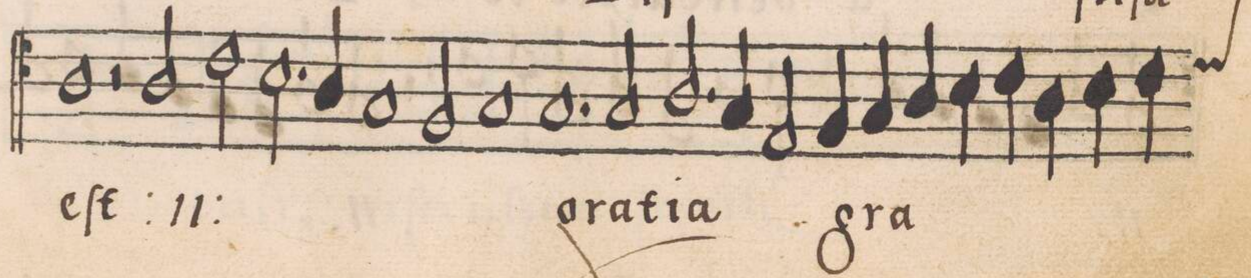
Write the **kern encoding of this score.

**kern	**text
*I"ALTVS	*
*clefC4	*
*k[]	*
*met(c)	*
*M2/1	*
1A	eſt
=5	=5
2r	.
*	*ij
2A/	di-
2c\	.
2.B\	-fu-
=6	=6
4A/	.
1G	.
2F/	-ſa
=7	=7
1G	eſt
*	*Xij
1.G	gra-
=8	=8
2G/	-ti-
2.A/	-a
4G/	.
=9	=9
2E/	.
4F/	gra-
4G/	.
4A/	.
4B\	.
4c\	.
4A\	.
=10	=10
4B\	.
*custos:d	*
4c\	.
*-	*-
